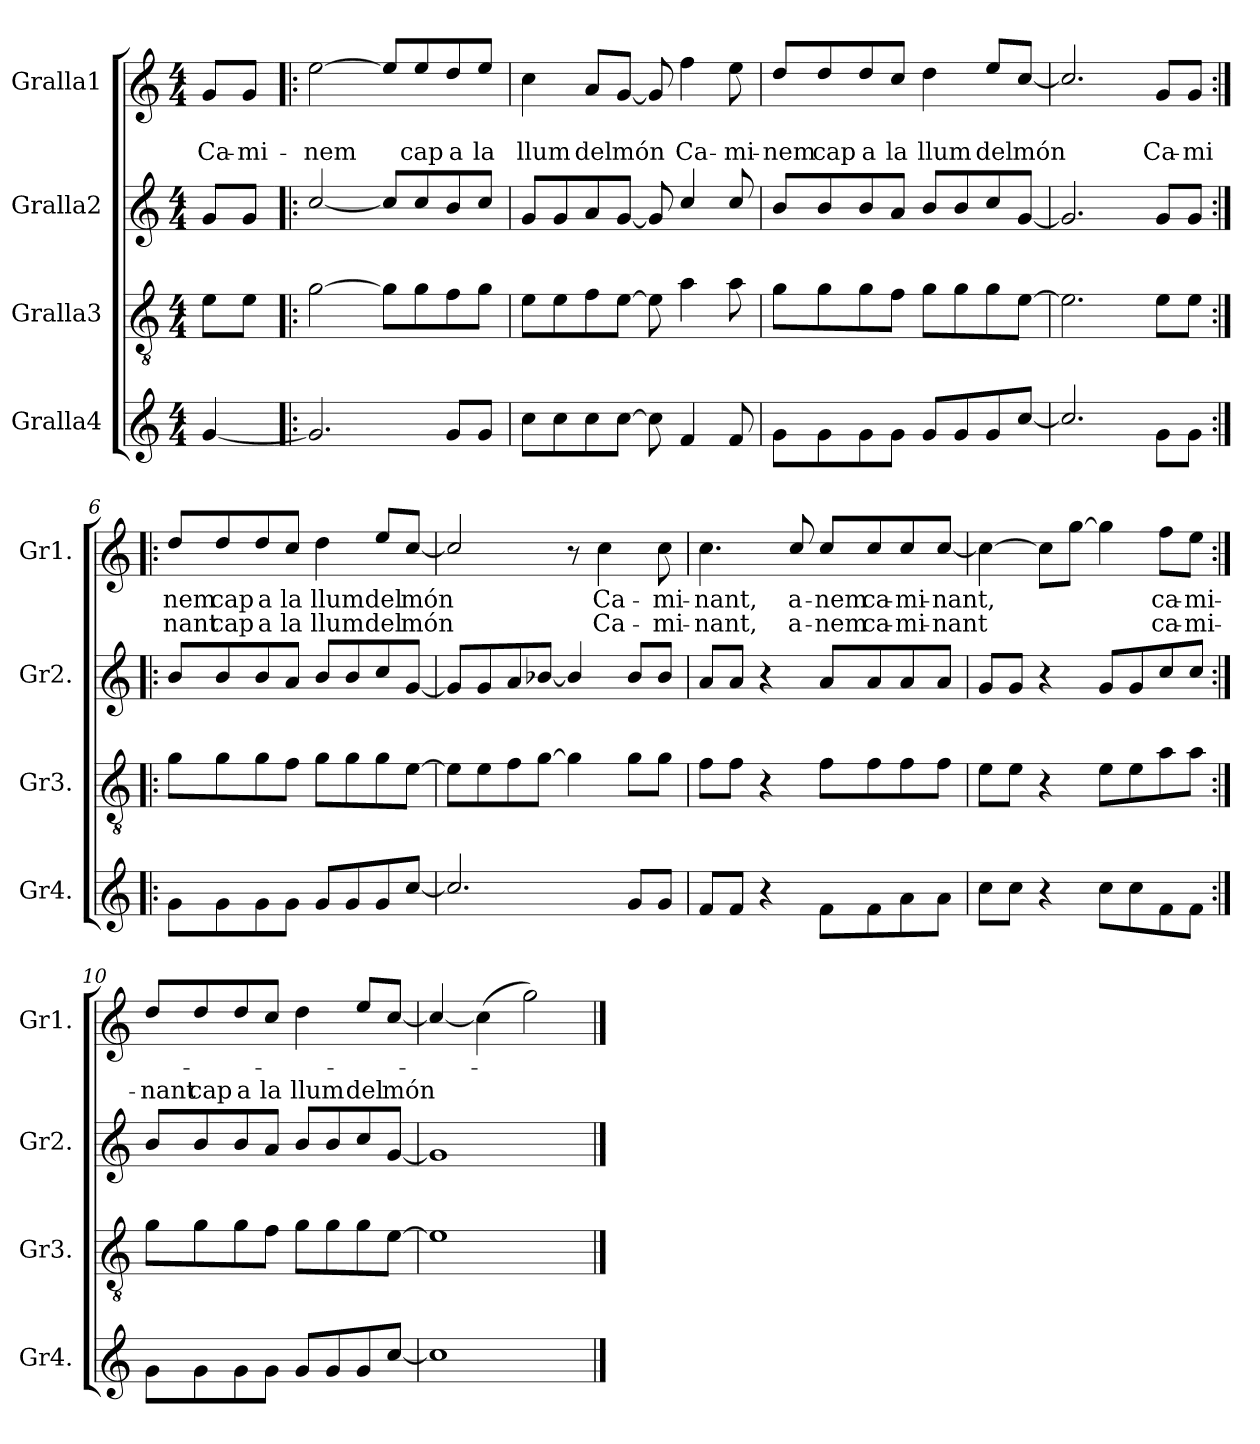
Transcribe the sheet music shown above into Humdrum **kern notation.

**kern	**kern	**kern	**kern	**text	**text
*part4	*part3	*part2	*part1	*part1	*part1
*staff4	*staff3	*staff2	*staff1	*staff1	*staff1
*I"Gralla4	*I"Gralla3	*I"Gralla2	*I"Gralla1	*	*
*I'Gr4.	*I'Gr3.	*I'Gr2.	*I'Gr1.	*	*
*clefG2	*clefGv2	*clefG2	*clefG2	*	*
*k[]	*k[]	*k[]	*k[]	*	*
*M4/4	*M4/4	*M4/4	*M4/4	*	*
=1	=1	=1	=1	=1	=1
!	!	!	!	!	!LO:LY:b
[4g/	8e\L	8g/L	8g/L	.	Ca-
!	!	!	!	!	!LO:LY:b
.	8e\J	8g/J	8g/J	.	-mi-
=2!|:	=2!|:	=2!|:	=2!|:	=2!|:	=2!|:
!	!	!	!	!	!LO:LY:b
2.g/]	[2g\	[2cc/	[2ee\	.	-nem
.	8g\L]	8cc/L]	8ee/L]	.	.
!	!	!	!	!	!LO:LY:b
.	8g\	8cc/	8ee/	.	cap
!	!	!	!	!	!LO:LY:b
8g/L	8f\	8b/	8dd/	.	a
!	!	!	!	!	!LO:LY:b
8g/J	8g\J	8cc/J	8ee/J	.	la
=3	=3	=3	=3	=3	=3
!	!	!	!	!	!LO:LY:b
8cc\L	8e\L	8g/L	4cc\	.	llum
8cc\	8e\	8g/	.	.	.
!	!	!	!	!	!LO:LY:b
8cc\	8f\	8a/	8a/L	.	del
!	!	!	!	!	!LO:LY:b
[8cc\J	[8e\J	[8g/J	[8g/J	.	món
8cc\]	8e\]	8g/]	8g/]	.	.
!	!	!	!	!	!LO:LY:b
4f/	4a\	4cc/	4ff\	.	Ca-
!	!	!	!	!	!LO:LY:b
8f/	8a\	8cc/	8ee\	.	-mi-
=4	=4	=4	=4	=4	=4
!	!	!	!	!	!LO:LY:b
8g\L	8g\L	8b/L	8dd/L	.	-nem
!	!	!	!	!	!LO:LY:b
8g\	8g\	8b/	8dd/	.	cap
!	!	!	!	!	!LO:LY:b
8g\	8g\	8b/	8dd/	.	a
!	!	!	!	!	!LO:LY:b
8g\J	8f\J	8a/J	8cc/J	.	la
!	!	!	!	!	!LO:LY:b
8g/L	8g\L	8b/L	4dd\	.	llum
8g/	8g\	8b/	.	.	.
!	!	!	!	!	!LO:LY:b
8g/	8g\	8cc/	8ee/L	.	del
!	!	!	!	!	!LO:LY:b
[8cc/J	[8e\J	[8g/J	[8cc/J	.	món
=5	=5	=5	=5	=5	=5
2.cc/]	2.e\]	2.g/]	2.cc/]	.	.
!	!	!	!	!	!LO:LY:b
8g\L	8e\L	8g/L	8g/L	.	Ca-
!	!	!	!	!	!LO:LY:b
8g\J	8e\J	8g/J	8g/J	.	-mi
!!LO:LB:g=z
=6:|!|:	=6:|!|:	=6:|!|:	=6:|!|:	=6:|!|:	=6:|!|:
!	!	!	!	!LO:LY:b	!LO:LY:b
8g\L	8g\L	8b/L	8dd/L	nem	nant
!	!	!	!	!LO:LY:b	!LO:LY:b
8g\	8g\	8b/	8dd/	cap	cap
!	!	!	!	!LO:LY:b	!LO:LY:b
8g\	8g\	8b/	8dd/	a	a
!	!	!	!	!LO:LY:b	!LO:LY:b
8g\J	8f\J	8a/J	8cc/J	la	la
!	!	!	!	!LO:LY:b	!LO:LY:b
8g/L	8g\L	8b/L	4dd\	llum	llum
8g/	8g\	8b/	.	.	.
!	!	!	!	!LO:LY:b	!LO:LY:b
8g/	8g\	8cc/	8ee/L	del	del
!	!	!	!	!LO:LY:b	!LO:LY:b
[8cc/J	[8e\J	[8g/J	[8cc/J	món	món
=7	=7	=7	=7	=7	=7
2.cc/]	8e\L]	8g/L]	2cc/]	.	.
.	8e\	8g/	.	.	.
.	8f\	8a/	.	.	.
.	[8g\J	[8b-X/J	.	.	.
.	4g\]	4b-/]	8r	.	.
!	!	!	!	!LO:LY:b	!LO:LY:b
.	.	.	4cc\	Ca-	Ca-
8g/L	8g\L	8b-/L	.	.	.
!	!	!	!	!LO:LY:b	!LO:LY:b
8g/J	8g\J	8b-/J	8cc\	-mi-	-mi-
=8	=8	=8	=8	=8	=8
!	!	!	!	!LO:LY:b	!LO:LY:b
8f/L	8f\L	8a/L	4.cc\	-nant,	-nant,
8f/J	8f\J	8a/J	.	.	.
4r	4r	4r	.	.	.
!	!	!	!	!LO:LY:b	!LO:LY:b
.	.	.	8cc/	a-	a-
!	!	!	!	!LO:LY:b	!LO:LY:b
8f\L	8f\L	8a/L	8cc/L	-nem	-nem
!	!	!	!	!LO:LY:b	!LO:LY:b
8f\	8f\	8a/	8cc/	ca-	ca-
!	!	!	!	!LO:LY:b	!LO:LY:b
8a\	8f\	8a/	8cc/	-mi-	-mi-
!	!	!	!	!LO:LY:b	!LO:LY:b
8a\J	8f\J	8a/J	[8cc/J	-nant,	-nant
=9	=9	=9	=9	=9	=9
8cc\L	8e\L	8g/L	4cc\_	.	.
8cc\J	8e\J	8g/J	.	.	.
4r	4r	4r	8cc\L]	.	.
.	.	.	[8gg\J	.	.
8cc\L	8e\L	8g/L	4gg\]	.	.
8cc\	8e\	8g/	.	.	.
!	!	!	!	!LO:LY:b	!LO:LY:b
8f\	8a\	8cc/	8ff\L	ca-	ca-
!	!	!	!	!LO:LY:b	!LO:LY:b
8f\J	8a\J	8cc/J	8ee\J	-mi-	-mi-
!!LO:LB:g=z
=10:|!	=10:|!	=10:|!	=10:|!	=10:|!	=10:|!
!	!	!	!	!	!LO:LY:b
8g\L	8g\L	8b/L	8dd/L	.	-nant
!	!	!	!	!	!LO:LY:b
8g\	8g\	8b/	8dd/	.	cap
!	!	!	!	!	!LO:LY:b
8g\	8g\	8b/	8dd/	.	a
!	!	!	!	!	!LO:LY:b
8g\J	8f\J	8a/J	8cc/J	.	la
!	!	!	!	!	!LO:LY:b
8g/L	8g\L	8b/L	4dd\	.	llum
8g/	8g\	8b/	.	.	.
!	!	!	!	!	!LO:LY:b
8g/	8g\	8cc/	8ee/L	.	del
!	!	!	!	!	!LO:LY:b
[8cc/J	[8e\J	[8g/J	[8cc/J	.	món
=11	=11	=11	=11	=11	=11
1cc]	1e]	1g]	4cc/_	.	.
.	.	.	(>4cc\]	.	.
.	.	.	2gg\)	.	.
==	==	==	==	==	==
*-	*-	*-	*-	*-	*-
